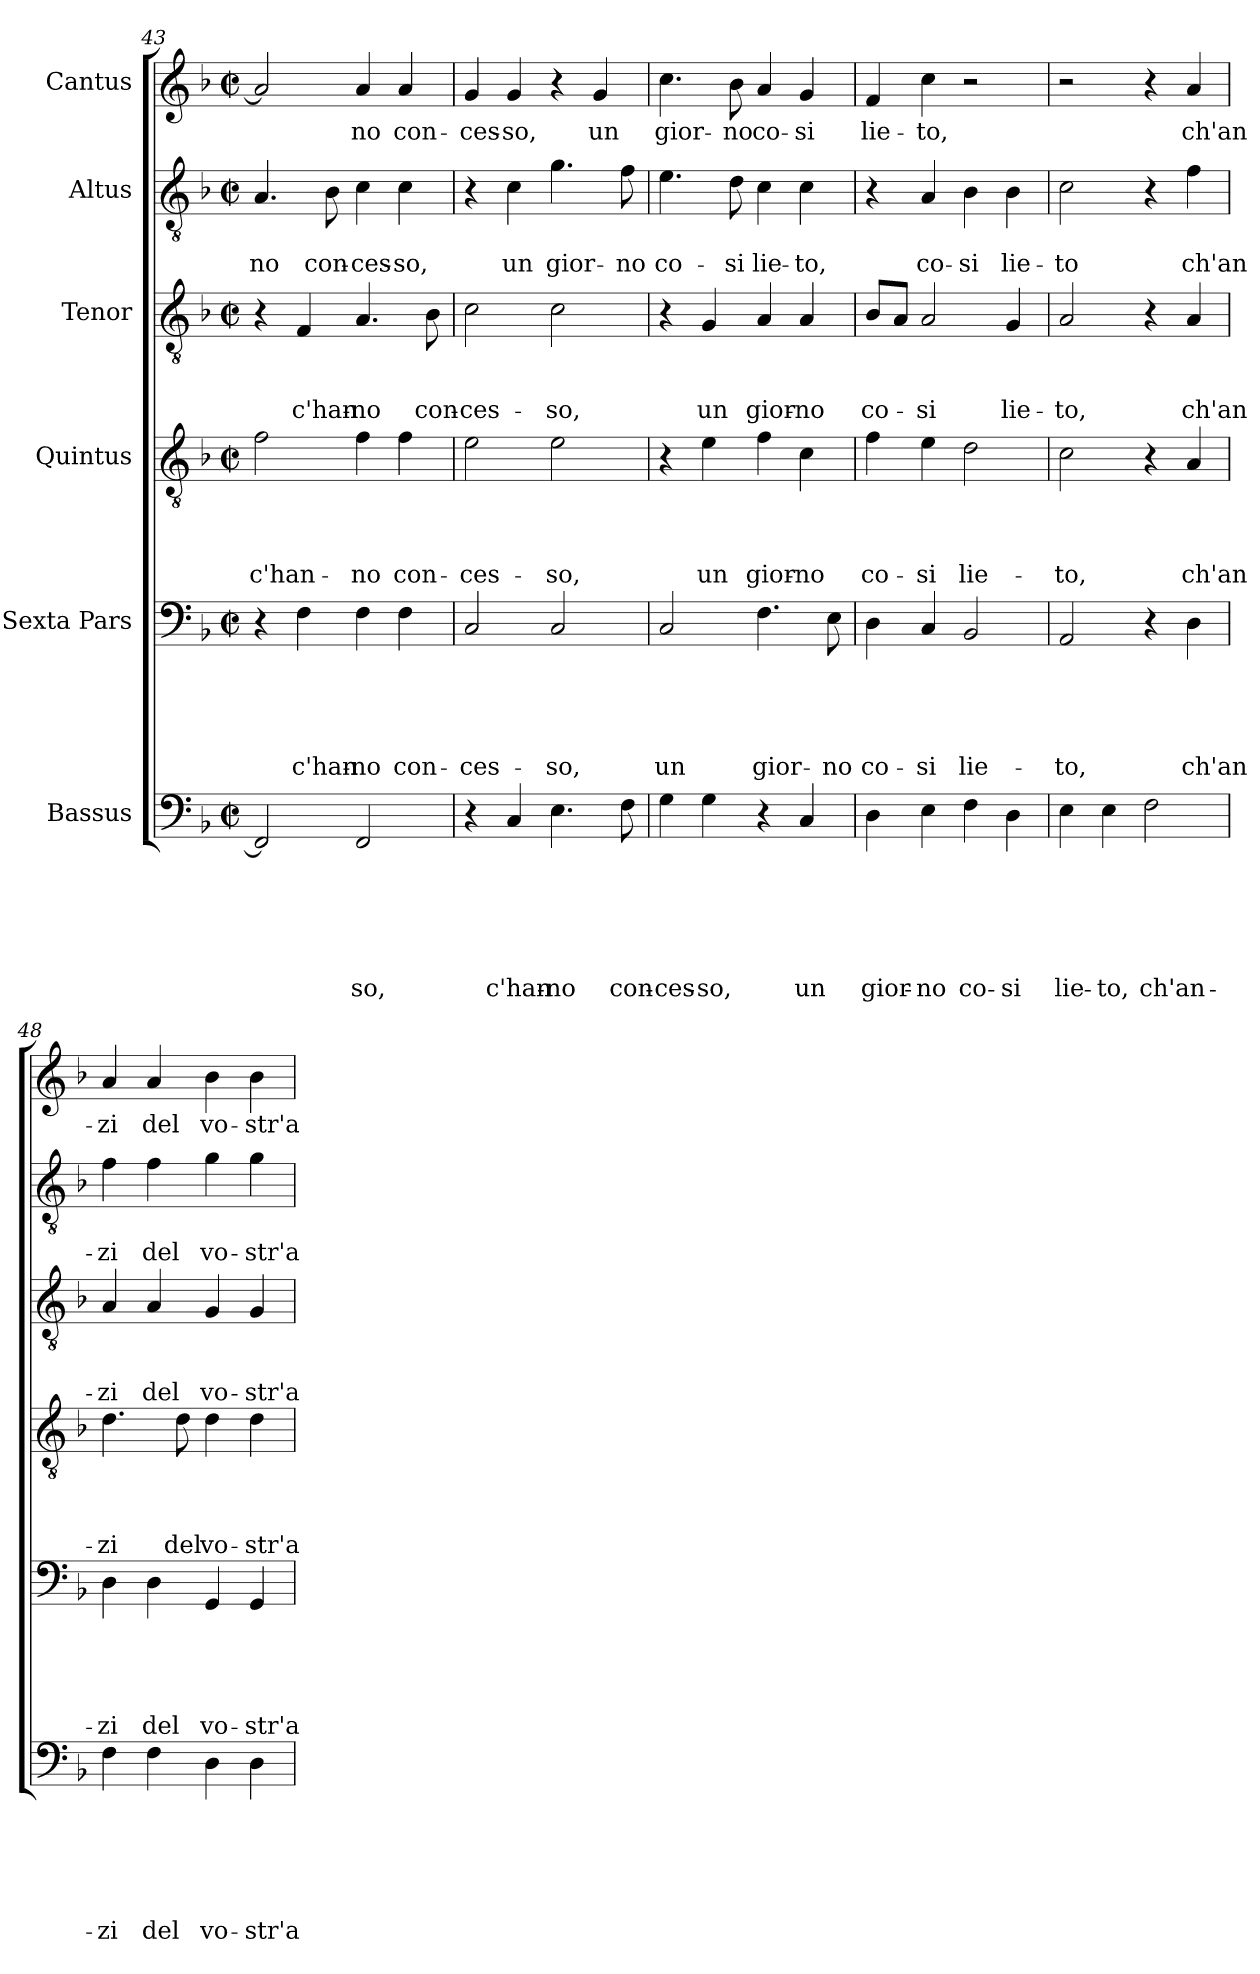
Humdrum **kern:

**kern	**text	**text	**text	**text	**text	**text	**kern	**text	**text	**text	**text	**text	**kern	**text	**text	**text	**text	**kern	**text	**text	**text	**kern	**text	**text	**kern	**text
*part6	*part6	*part6	*part6	*part6	*part6	*part6	*part5	*part5	*part5	*part5	*part5	*part5	*part4	*part4	*part4	*part4	*part4	*part3	*part3	*part3	*part3	*part2	*part2	*part2	*part1	*part1
*staff6	*staff6	*staff6	*staff6	*staff6	*staff6	*staff6	*staff5	*staff5	*staff5	*staff5	*staff5	*staff5	*staff4	*staff4	*staff4	*staff4	*staff4	*staff3	*staff3	*staff3	*staff3	*staff2	*staff2	*staff2	*staff1	*staff1
*I"Bassus	*	*	*	*	*	*	*I"Sexta Pars	*	*	*	*	*	*I"Quintus	*	*	*	*	*I"Tenor	*	*	*	*I"Altus	*	*	*I"Cantus	*
*clefF4	*	*	*	*	*	*	*clefF4	*	*	*	*	*	*clefGv2	*	*	*	*	*clefGv2	*	*	*	*clefGv2	*	*	*clefG2	*
*k[b-]	*	*	*	*	*	*	*k[b-]	*	*	*	*	*	*k[b-]	*	*	*	*	*k[b-]	*	*	*	*k[b-]	*	*	*k[b-]	*
*F:	*	*	*	*	*	*	*F:	*	*	*	*	*	*F:	*	*	*	*	*F:	*	*	*	*F:	*	*	*F:	*
*M2/2	*	*	*	*	*	*	*M2/2	*	*	*	*	*	*M2/2	*	*	*	*	*M2/2	*	*	*	*M2/2	*	*	*M2/2	*
*met(c|)	*	*	*	*	*	*	*met(c|)	*	*	*	*	*	*met(c|)	*	*	*	*	*met(c|)	*	*	*	*met(c|)	*	*	*met(c|)	*
=43	=43	=43	=43	=43	=43	=43	=43	=43	=43	=43	=43	=43	=43	=43	=43	=43	=43	=43	=43	=43	=43	=43	=43	=43	=43	=43
2FF/]	.	.	.	.	.	.	4r	.	.	.	.	.	2f\	.	.	.	c'han-	4r	.	.	.	4.A/	.	-no	2a/]	.
.	.	.	.	.	.	.	4F\	.	.	.	.	c'han-	.	.	.	.	.	4F/	.	.	c'han-	.	.	.	.	.
.	.	.	.	.	.	.	.	.	.	.	.	.	.	.	.	.	.	.	.	.	.	8B-\	.	con-	.	.
2FF/	.	.	.	.	.	-so,	4F\	.	.	.	.	-no	4f\	.	.	.	-no	4.A/	.	.	-no	4c\	.	-ces-	4a/	-no
.	.	.	.	.	.	.	4F\	.	.	.	.	con-	4f\	.	.	.	con-	.	.	.	.	4c\	.	-so,	4a/	con-
.	.	.	.	.	.	.	.	.	.	.	.	.	.	.	.	.	.	8B-\	.	.	con-	.	.	.	.	.
=44	=44	=44	=44	=44	=44	=44	=44	=44	=44	=44	=44	=44	=44	=44	=44	=44	=44	=44	=44	=44	=44	=44	=44	=44	=44	=44
4r	.	.	.	.	.	.	2C/	.	.	.	.	-ces-	2e\	.	.	.	-ces-	2c\	.	.	-ces-	4r	.	.	4g/	-ces-
4C/	.	.	.	.	.	c'han-	.	.	.	.	.	.	.	.	.	.	.	.	.	.	.	4c\	.	un	4g/	-so,
4.E\	.	.	.	.	.	-no	2C/	.	.	.	.	-so,	2e\	.	.	.	-so,	2c\	.	.	-so,	4.g\	.	gior-	4r	.
.	.	.	.	.	.	.	.	.	.	.	.	.	.	.	.	.	.	.	.	.	.	.	.	.	4g/	un
8F\	.	.	.	.	.	con-	.	.	.	.	.	.	.	.	.	.	.	.	.	.	.	8f\	.	-no	.	.
!!LO:LB:g=z
=45	=45	=45	=45	=45	=45	=45	=45	=45	=45	=45	=45	=45	=45	=45	=45	=45	=45	=45	=45	=45	=45	=45	=45	=45	=45	=45
4G\	.	.	.	.	.	-ces-	2C/	.	.	.	.	un	4r	.	.	.	.	4r	.	.	.	4.e\	.	co-	4.cc\	gior-
4G\	.	.	.	.	.	-so,	.	.	.	.	.	.	4e\	.	.	.	un	4G/	.	.	un	.	.	.	.	.
.	.	.	.	.	.	.	.	.	.	.	.	.	.	.	.	.	.	.	.	.	.	8d\	.	-si	8b-\	-no
4r	.	.	.	.	.	.	4.F\	.	.	.	.	gior-	4f\	.	.	.	gior-	4A/	.	.	gior-	4c\	.	lie-	4a/	co-
4C/	.	.	.	.	.	un	.	.	.	.	.	.	4c\	.	.	.	-no	4A/	.	.	-no	4c\	.	-to,	4g/	-si
.	.	.	.	.	.	.	8E\	.	.	.	.	-no	.	.	.	.	.	.	.	.	.	.	.	.	.	.
=46	=46	=46	=46	=46	=46	=46	=46	=46	=46	=46	=46	=46	=46	=46	=46	=46	=46	=46	=46	=46	=46	=46	=46	=46	=46	=46
4D\	.	.	.	.	.	gior-	4D\	.	.	.	.	co-	4f\	.	.	.	co-	8B-/L	.	.	co-	4r	.	.	4f/	lie-
.	.	.	.	.	.	.	.	.	.	.	.	.	.	.	.	.	.	8A/J	.	.	.	.	.	.	.	.
4E\	.	.	.	.	.	-no	4C/	.	.	.	.	-si	4e\	.	.	.	-si	2A/	.	.	-si	4A/	.	co-	4cc\	-to,
4F\	.	.	.	.	.	co-	2BB-/	.	.	.	.	lie-	2d\	.	.	.	lie-	.	.	.	.	4B-\	.	-si	2r	.
4D\	.	.	.	.	.	-si	.	.	.	.	.	.	.	.	.	.	.	4G/	.	.	lie-	4B-\	.	lie-	.	.
=47	=47	=47	=47	=47	=47	=47	=47	=47	=47	=47	=47	=47	=47	=47	=47	=47	=47	=47	=47	=47	=47	=47	=47	=47	=47	=47
4E\	.	.	.	.	.	lie-	2AA/	.	.	.	.	-to,	2c\	.	.	.	-to,	2A/	.	.	-to,	2c\	.	-to	2r	.
4E\	.	.	.	.	.	-to,	.	.	.	.	.	.	.	.	.	.	.	.	.	.	.	.	.	.	.	.
2F\	.	.	.	.	.	ch'an-	4r	.	.	.	.	.	4r	.	.	.	.	4r	.	.	.	4r	.	.	4r	.
.	.	.	.	.	.	.	4D\	.	.	.	.	ch'an-	4A/	.	.	.	ch'an-	4A/	.	.	ch'an-	4f\	.	ch'an-	4a/	ch'an-
!!LO:PB:g=z
=48	=48	=48	=48	=48	=48	=48	=48	=48	=48	=48	=48	=48	=48	=48	=48	=48	=48	=48	=48	=48	=48	=48	=48	=48	=48	=48
4F\	.	.	.	.	.	-zi	4D\	.	.	.	.	-zi	4.d\	.	.	.	-zi	4A/	.	.	-zi	4f\	.	-zi	4a/	-zi
4F\	.	.	.	.	.	del	4D\	.	.	.	.	del	.	.	.	.	.	4A/	.	.	del	4f\	.	del	4a/	del
.	.	.	.	.	.	.	.	.	.	.	.	.	8d\	.	.	.	del	.	.	.	.	.	.	.	.	.
4D\	.	.	.	.	.	vo-	4GG/	.	.	.	.	vo-	4d\	.	.	.	vo-	4G/	.	.	vo-	4g\	.	vo-	4b-\	vo-
4D\	.	.	.	.	.	-str'a-	4GG/	.	.	.	.	-str'a-	4d\	.	.	.	-str'a-	4G/	.	.	-str'a-	4g\	.	-str'a-	4b-\	-str'a-
=	=	=	=	=	=	=	=	=	=	=	=	=	=	=	=	=	=	=	=	=	=	=	=	=	=	=
*-	*-	*-	*-	*-	*-	*-	*-	*-	*-	*-	*-	*-	*-	*-	*-	*-	*-	*-	*-	*-	*-	*-	*-	*-	*-	*-
